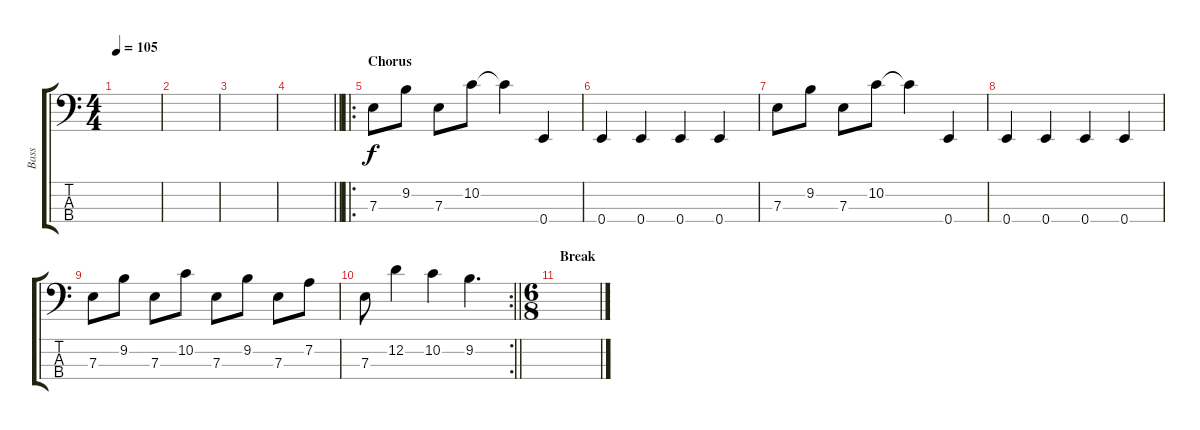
\track ("Bass" "Bass") {instrument electricbasspick}
\staff {score tabs}
\tuning (G2 D2 A1 E1) {hide}
\ts (4 4)
\tempo 105
\clef f4
\ks c
|
|
|
\barLineRight lightlight
|
\ro
\section ("" "Chorus")
7.3.8 9.2.8 7.3.8 10.2.8 10.2{t}.4 0.4.4 |
0.4.4 0.4.4 0.4.4 0.4.4 |
7.3.8 9.2.8 7.3.8 10.2.8 10.2{t}.4 0.4.4 |
0.4.4 0.4.4 0.4.4 0.4.4 |
7.3.8 9.2.8 7.3.8 10.2.8 7.3.8 9.2.8 7.3.8 7.2.8 |
\rc 2
\barLineRight lightlight
7.3.8 12.2.4 10.2.4 9.2.4{d} |
\ts (6 8)
\section ("" "Break")
